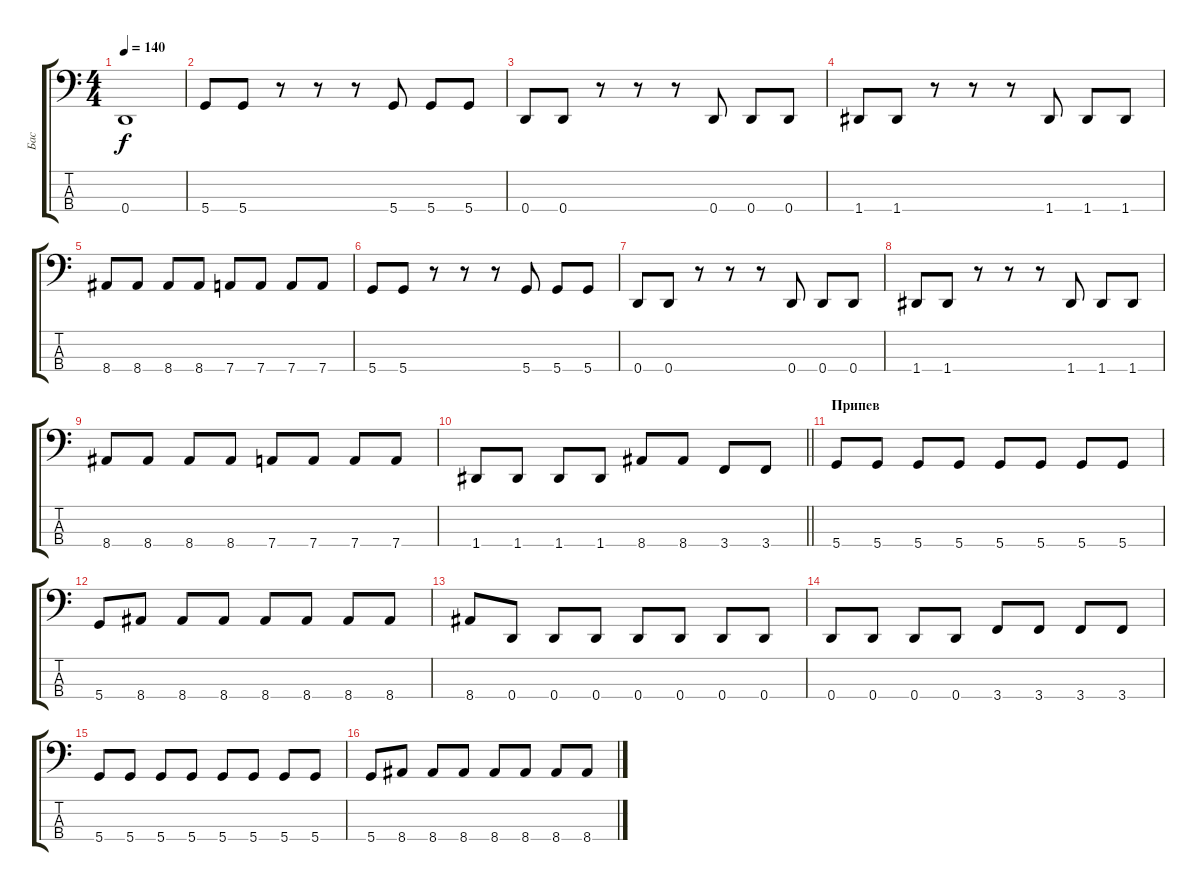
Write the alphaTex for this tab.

\track ("Бас" "Бас") {instrument electricbasspick}
\staff {score tabs}
\tuning (F2 C2 G1 D1) {hide}
\ts (4 4)
\tempo 140
\clef f4
\ks c
0.4.1{dy f} |
5.4.8 5.4.8 r.8 r.8 r.8 5.4.8 5.4.8 5.4.8 |
0.4.8 0.4.8 r.8 r.8 r.8 0.4.8 0.4.8 0.4.8 |
1.4.8 1.4.8 r.8 r.8 r.8 1.4.8 1.4.8 1.4.8 |
8.4.8 8.4.8 8.4.8 8.4.8 7.4.8 7.4.8 7.4.8 7.4.8 |
5.4.8 5.4.8 r.8 r.8 r.8 5.4.8 5.4.8 5.4.8 |
0.4.8 0.4.8 r.8 r.8 r.8 0.4.8 0.4.8 0.4.8 |
1.4.8 1.4.8 r.8 r.8 r.8 1.4.8 1.4.8 1.4.8 |
8.4.8 8.4.8 8.4.8 8.4.8 7.4.8 7.4.8 7.4.8 7.4.8 |
\barLineRight lightlight
1.4.8 1.4.8 1.4.8 1.4.8 8.4.8 8.4.8 3.4.8 3.4.8 |
\section ("" "Припев")
5.4.8 5.4.8 5.4.8 5.4.8 5.4.8 5.4.8 5.4.8 5.4.8 |
5.4.8 8.4.8 8.4.8 8.4.8 8.4.8 8.4.8 8.4.8 8.4.8 |
8.4.8 0.4.8 0.4.8 0.4.8 0.4.8 0.4.8 0.4.8 0.4.8 |
0.4.8 0.4.8 0.4.8 0.4.8 3.4.8 3.4.8 3.4.8 3.4.8 |
5.4.8 5.4.8 5.4.8 5.4.8 5.4.8 5.4.8 5.4.8 5.4.8 |
5.4.8 8.4.8 8.4.8 8.4.8 8.4.8 8.4.8 8.4.8 8.4.8
